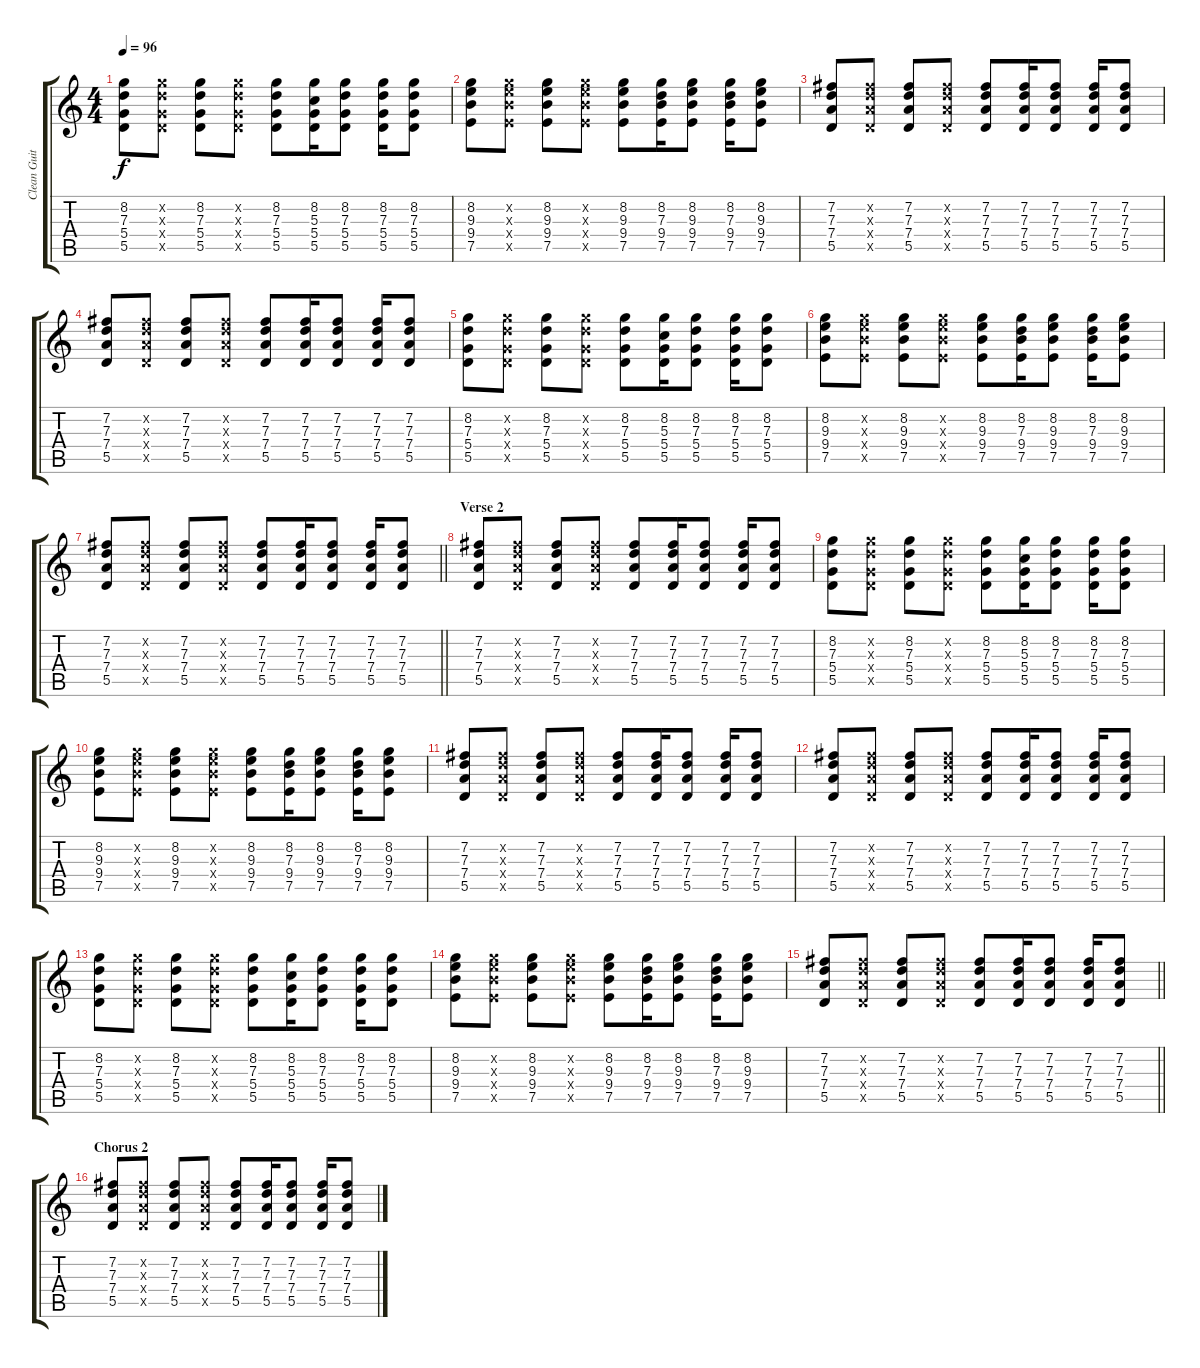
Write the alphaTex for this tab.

\track ("Clean Guitar" "Clean Guit") {instrument electricguitarjazz}
\staff {score tabs}
\tuning (E4 B3 G3 D3 A2 E2) {hide}
\ts (4 4)
\tempo 96
\clef g2
\ks c
(8.2 7.3 5.4 5.5).8{dy f} (8.2{x} 7.3{x} 5.4{x} 5.5{x}).8 (8.2 7.3 5.4 5.5).8 (8.2{x} 7.3{x} 5.4{x} 5.5{x}).8 (8.2 7.3 5.4 5.5).8 (8.2 5.3 5.4 5.5).16 (8.2 7.3 5.4 5.5).8 (8.2 7.3 5.4 5.5).16 (8.2 7.3 5.4 5.5).8 |
(8.2 9.3 9.4 7.5).8 (8.2{x} 9.3{x} 9.4{x} 7.5{x}).8 (8.2 9.3 9.4 7.5).8 (8.2{x} 9.3{x} 9.4{x} 7.5{x}).8 (8.2 9.3 9.4 7.5).8 (8.2 7.3 9.4 7.5).16 (8.2 9.3 9.4 7.5).8 (8.2 7.3 9.4 7.5).16 (8.2 9.3 9.4 7.5).8 |
(7.2 7.3 7.4 5.5).8 (7.2{x} 7.3{x} 7.4{x} 5.5{x}).8 (7.2 7.3 7.4 5.5).8 (7.2{x} 7.3{x} 7.4{x} 5.5{x}).8 (7.2 7.3 7.4 5.5).8 (7.2 7.3 7.4 5.5).16 (7.2 7.3 7.4 5.5).8 (7.2 7.3 7.4 5.5).16 (7.2 7.3 7.4 5.5).8 |
(7.2 7.3 7.4 5.5).8 (7.2{x} 7.3{x} 7.4{x} 5.5{x}).8 (7.2 7.3 7.4 5.5).8 (7.2{x} 7.3{x} 7.4{x} 5.5{x}).8 (7.2 7.3 7.4 5.5).8 (7.2 7.3 7.4 5.5).16 (7.2 7.3 7.4 5.5).8 (7.2 7.3 7.4 5.5).16 (7.2 7.3 7.4 5.5).8 |
(8.2 7.3 5.4 5.5).8 (8.2{x} 7.3{x} 5.4{x} 5.5{x}).8 (8.2 7.3 5.4 5.5).8 (8.2{x} 7.3{x} 5.4{x} 5.5{x}).8 (8.2 7.3 5.4 5.5).8 (8.2 5.3 5.4 5.5).16 (8.2 7.3 5.4 5.5).8 (8.2 7.3 5.4 5.5).16 (8.2 7.3 5.4 5.5).8 |
(8.2 9.3 9.4 7.5).8 (8.2{x} 9.3{x} 9.4{x} 7.5{x}).8 (8.2 9.3 9.4 7.5).8 (8.2{x} 9.3{x} 9.4{x} 7.5{x}).8 (8.2 9.3 9.4 7.5).8 (8.2 7.3 9.4 7.5).16 (8.2 9.3 9.4 7.5).8 (8.2 7.3 9.4 7.5).16 (8.2 9.3 9.4 7.5).8 |
\barLineRight lightlight
(7.2 7.3 7.4 5.5).8 (7.2{x} 7.3{x} 7.4{x} 5.5{x}).8 (7.2 7.3 7.4 5.5).8 (7.2{x} 7.3{x} 7.4{x} 5.5{x}).8 (7.2 7.3 7.4 5.5).8 (7.2 7.3 7.4 5.5).16 (7.2 7.3 7.4 5.5).8 (7.2 7.3 7.4 5.5).16 (7.2 7.3 7.4 5.5).8 |
\section ("" "Verse 2")
(7.2 7.3 7.4 5.5).8 (7.2{x} 7.3{x} 7.4{x} 5.5{x}).8 (7.2 7.3 7.4 5.5).8 (7.2{x} 7.3{x} 7.4{x} 5.5{x}).8 (7.2 7.3 7.4 5.5).8 (7.2 7.3 7.4 5.5).16 (7.2 7.3 7.4 5.5).8 (7.2 7.3 7.4 5.5).16 (7.2 7.3 7.4 5.5).8 |
(8.2 7.3 5.4 5.5).8 (8.2{x} 7.3{x} 5.4{x} 5.5{x}).8 (8.2 7.3 5.4 5.5).8 (8.2{x} 7.3{x} 5.4{x} 5.5{x}).8 (8.2 7.3 5.4 5.5).8 (8.2 5.3 5.4 5.5).16 (8.2 7.3 5.4 5.5).8 (8.2 7.3 5.4 5.5).16 (8.2 7.3 5.4 5.5).8 |
(8.2 9.3 9.4 7.5).8 (8.2{x} 9.3{x} 9.4{x} 7.5{x}).8 (8.2 9.3 9.4 7.5).8 (8.2{x} 9.3{x} 9.4{x} 7.5{x}).8 (8.2 9.3 9.4 7.5).8 (8.2 7.3 9.4 7.5).16 (8.2 9.3 9.4 7.5).8 (8.2 7.3 9.4 7.5).16 (8.2 9.3 9.4 7.5).8 |
(7.2 7.3 7.4 5.5).8 (7.2{x} 7.3{x} 7.4{x} 5.5{x}).8 (7.2 7.3 7.4 5.5).8 (7.2{x} 7.3{x} 7.4{x} 5.5{x}).8 (7.2 7.3 7.4 5.5).8 (7.2 7.3 7.4 5.5).16 (7.2 7.3 7.4 5.5).8 (7.2 7.3 7.4 5.5).16 (7.2 7.3 7.4 5.5).8 |
(7.2 7.3 7.4 5.5).8 (7.2{x} 7.3{x} 7.4{x} 5.5{x}).8 (7.2 7.3 7.4 5.5).8 (7.2{x} 7.3{x} 7.4{x} 5.5{x}).8 (7.2 7.3 7.4 5.5).8 (7.2 7.3 7.4 5.5).16 (7.2 7.3 7.4 5.5).8 (7.2 7.3 7.4 5.5).16 (7.2 7.3 7.4 5.5).8 |
(8.2 7.3 5.4 5.5).8 (8.2{x} 7.3{x} 5.4{x} 5.5{x}).8 (8.2 7.3 5.4 5.5).8 (8.2{x} 7.3{x} 5.4{x} 5.5{x}).8 (8.2 7.3 5.4 5.5).8 (8.2 5.3 5.4 5.5).16 (8.2 7.3 5.4 5.5).8 (8.2 7.3 5.4 5.5).16 (8.2 7.3 5.4 5.5).8 |
(8.2 9.3 9.4 7.5).8 (8.2{x} 9.3{x} 9.4{x} 7.5{x}).8 (8.2 9.3 9.4 7.5).8 (8.2{x} 9.3{x} 9.4{x} 7.5{x}).8 (8.2 9.3 9.4 7.5).8 (8.2 7.3 9.4 7.5).16 (8.2 9.3 9.4 7.5).8 (8.2 7.3 9.4 7.5).16 (8.2 9.3 9.4 7.5).8 |
\barLineRight lightlight
(7.2 7.3 7.4 5.5).8 (7.2{x} 7.3{x} 7.4{x} 5.5{x}).8 (7.2 7.3 7.4 5.5).8 (7.2{x} 7.3{x} 7.4{x} 5.5{x}).8 (7.2 7.3 7.4 5.5).8 (7.2 7.3 7.4 5.5).16 (7.2 7.3 7.4 5.5).8 (7.2 7.3 7.4 5.5).16 (7.2 7.3 7.4 5.5).8 |
\section ("" "Chorus 2")
(7.2 7.3 7.4 5.5).8 (7.2{x} 7.3{x} 7.4{x} 5.5{x}).8 (7.2 7.3 7.4 5.5).8 (7.2{x} 7.3{x} 7.4{x} 5.5{x}).8 (7.2 7.3 7.4 5.5).8 (7.2 7.3 7.4 5.5).16 (7.2 7.3 7.4 5.5).8 (7.2 7.3 7.4 5.5).16 (7.2 7.3 7.4 5.5).8
